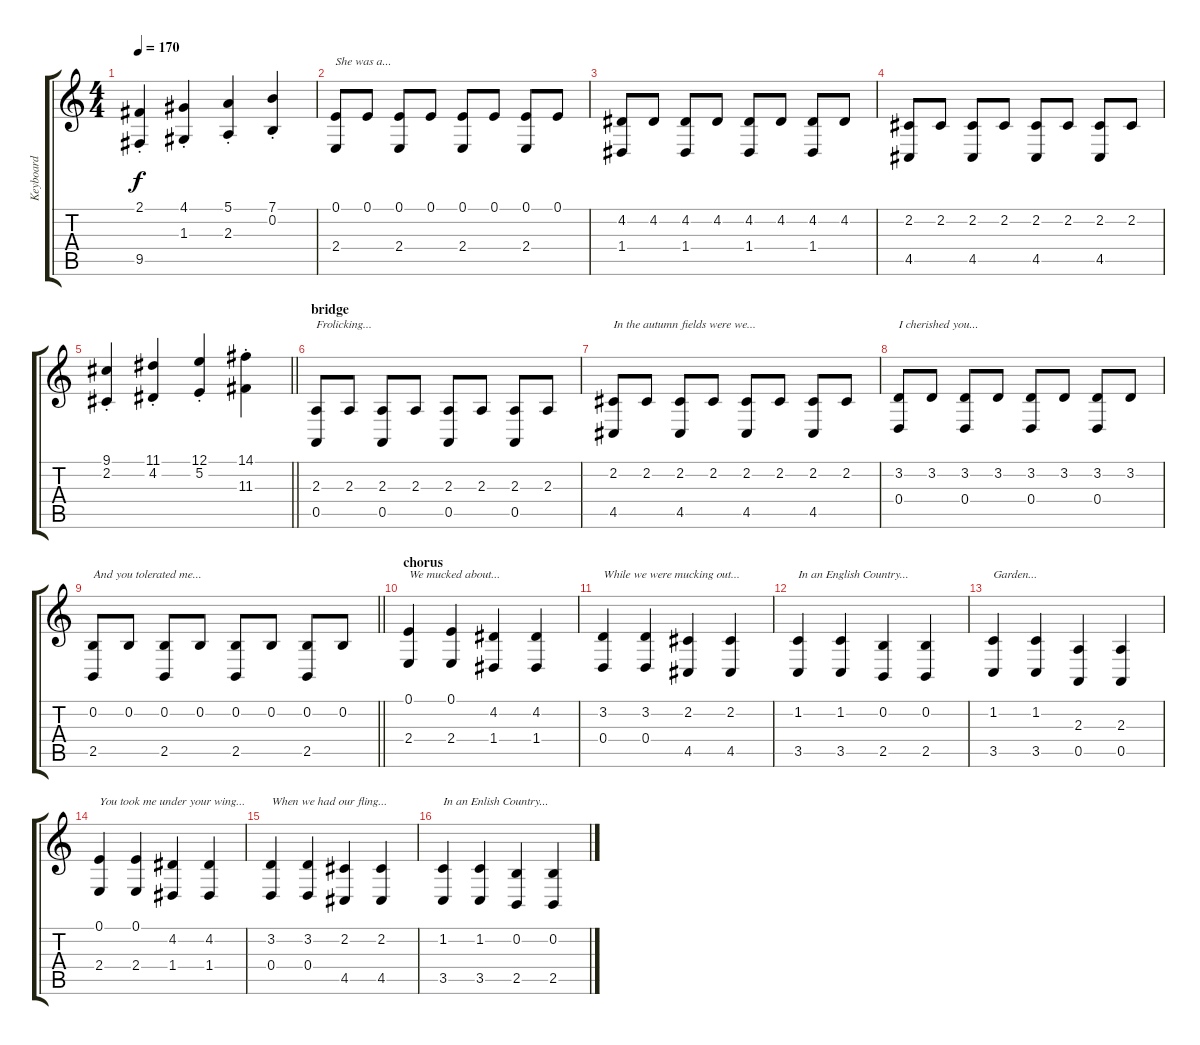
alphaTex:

\track ("Keyboard" "Keyboard") {instrument electricgrandpiano}
\staff {score tabs}
\tuning (E4 B3 G3 D3 A2 E2) {hide}
\ts (4 4)
\tempo 170
\clef g2
\ks c
(2.1{st} 9.5{st}).4{dy f} (4.1{st} 1.3{st}).4 (5.1{st} 2.3{st}).4 (7.1{st} 0.2{st}).4 |
(0.1 2.4).8{txt "She was a..."} 0.1.8 (0.1 2.4).8 0.1.8 (0.1 2.4).8 0.1.8 (0.1 2.4).8 0.1.8 |
(4.2 1.4).8 4.2.8 (4.2 1.4).8 4.2.8 (4.2 1.4).8 4.2.8 (4.2 1.4).8 4.2.8 |
(2.2 4.5).8 2.2.8 (2.2 4.5).8 2.2.8 (2.2 4.5).8 2.2.8 (2.2 4.5).8 2.2.8 |
\barLineRight lightlight
(9.1{st} 2.2{st}).4 (11.1{st} 4.2{st}).4 (12.1{st} 5.2{st}).4 (14.1{st} 11.3{st}).4 |
\section ("" "bridge")
(2.3 0.5).8{txt "Frolicking..."} 2.3.8 (2.3 0.5).8 2.3.8 (2.3 0.5).8 2.3.8 (2.3 0.5).8 2.3.8 |
(2.2 4.5).8{txt "In the autumn fields were we..."} 2.2.8 (2.2 4.5).8 2.2.8 (2.2 4.5).8 2.2.8 (2.2 4.5).8 2.2.8 |
(3.2 0.4).8{txt "I cherished you..."} 3.2.8 (3.2 0.4).8 3.2.8 (3.2 0.4).8 3.2.8 (3.2 0.4).8 3.2.8 |
\barLineRight lightlight
(0.2 2.5).8{txt "And you tolerated me..."} 0.2.8 (0.2 2.5).8 0.2.8 (0.2 2.5).8 0.2.8 (0.2 2.5).8 0.2.8 |
\section ("" "chorus")
(0.1 2.4).4{txt "We mucked about..."} (0.1 2.4).4 (4.2 1.4).4 (4.2 1.4).4 |
(3.2 0.4).4{txt "While we were mucking out..."} (3.2 0.4).4 (2.2 4.5).4 (2.2 4.5).4 |
(1.2 3.5).4{txt "In an English Country..."} (1.2 3.5).4 (0.2 2.5).4 (0.2 2.5).4 |
(1.2 3.5).4{txt "Garden..."} (1.2 3.5).4 (2.3 0.5).4 (2.3 0.5).4 |
(0.1 2.4).4{txt "You took me under your wing..."} (0.1 2.4).4 (4.2 1.4).4 (4.2 1.4).4 |
(3.2 0.4).4{txt "When we had our fling..."} (3.2 0.4).4 (2.2 4.5).4 (2.2 4.5).4 |
(1.2 3.5).4{txt "In an Enlish Country..."} (1.2 3.5).4 (0.2 2.5).4 (0.2 2.5).4
